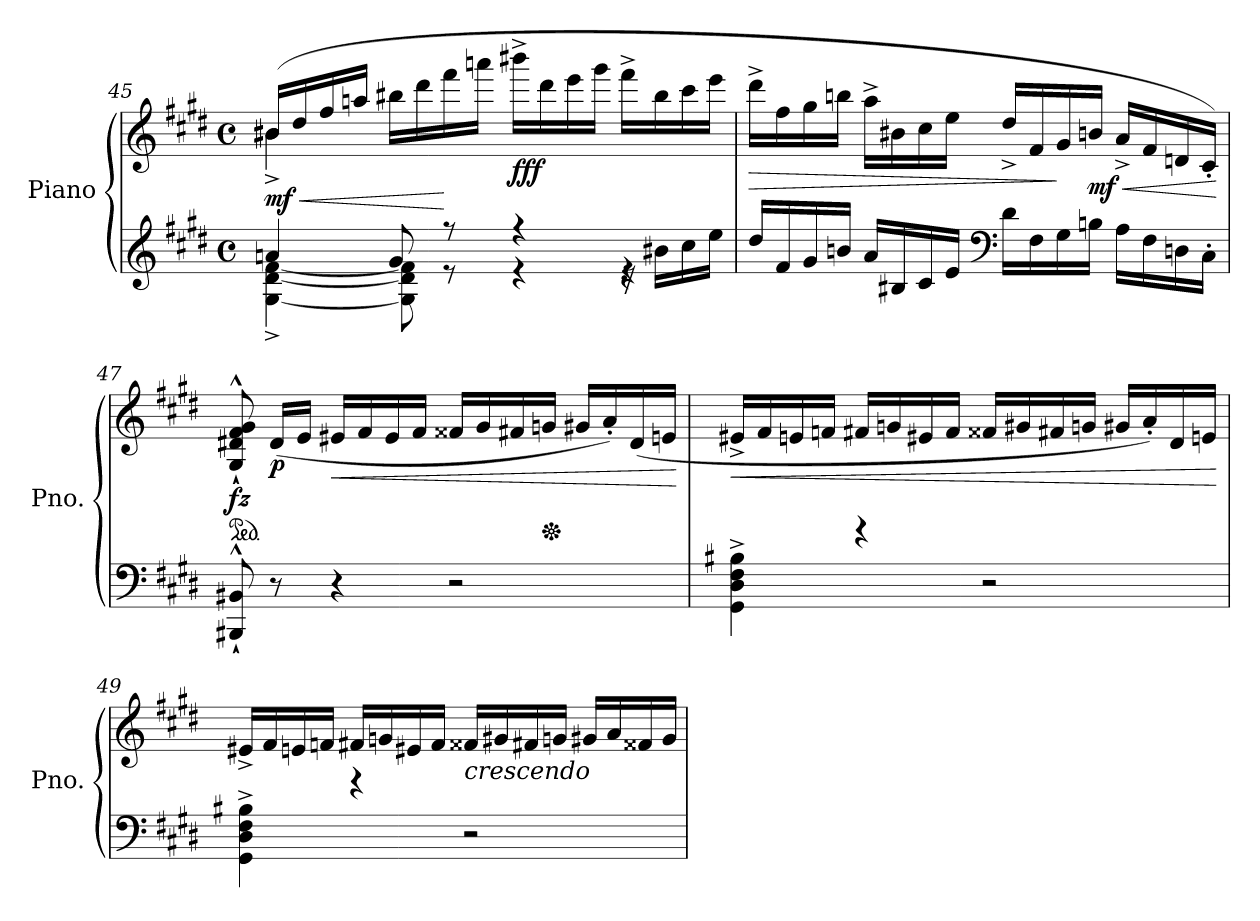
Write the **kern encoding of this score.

**kern	**kern	**dynam
*part1	*part1	*part1
*staff2	*staff1	*staff1/2
*I"Piano	*	*
*I'Pno.	*	*
*clefG2	*clefG2	*
*k[f#c#g#d#]	*k[f#c#g#d#]	*
*M4/4	*M4/4	*
*met(c)	*met(c)	*
*MM120	*MM120	*
=45	=45	=45
*^	*	*
!	!	!	!LO:HP:b
*	*	*^	*
!	!	!	!	!LO:DY:n=1:b
4an/	[4G#\^ [4d#\^ [4f#\^	(>16b#X/LL	4b#^\	< mf
*	*	*MM175	*	*
.	.	16dd#/	.	.
*	*	*MM180	*	*
.	.	16ff#/	.	.
*	*	*MM190	*	*
.	.	16aan/JJ	.	.
8g#/	8G#\] 8d#\] 8f#\]	16bb#X\LL	4ryy	.
.	.	16ddd#\	.	.
8re	8rff	16fff#\	.	[
.	.	16aaan\JJ	.	.
*	*	*MM130	*	*
!	!	!	!	!LO:DY:n=2:b
4re	4rff	16bbb#X^\LL	4bbb#^\yy	fff
*	*	*MM155	*	*
.	.	16ddd#\	.	.
*	*	*MM165	*	*
.	.	16eee\	.	.
*	*	*MM175	*	*
.	.	16ggg#\JJ	.	.
16re	4re	16fff#^\LL	4ryy	.
*	*	*MM180	*	*
16b#X\LL	.	16bb#\	.	.
*	*	*MM182	*	*
16cc#\	.	16ccc#\	.	.
16ee\JJ	.	16eee\JJ	.	.
*v	*v	*	*	*
*	*v	*v	*
!!LO:PB:g=z
=46	=46	=46
*	*MM190	*
!	!	!LO:HP:b
16dd#/LL	16ddd#^\LL	>
16f#/	16ff#\	.
16g#/	16gg#\	.
16bn/JJ	16bbn\JJ	.
16a/LL	16aa^\LL	.
16B#X/	16b#X\	.
16c#/	16cc#\	.
16e/JJ	16ee\JJ	.
*clefF4	*	*
*	*MM180	*
16d#\LL	16dd#^/LL	.
16F#\	16f#/	.
16G#\	16g#/	]
!	!	!LO:HP:b
!	!	!LO:DY:n=1:b
16Bn\JJ	16bn/JJ	< mf
16A\LL	16a^/LL	.
*	*MM165	*
16F#\	16f#/	.
*	*MM155	*
16Dn\	16dn/	.
*	*MM130	*
16C#'\JJ	16c#'/JJ)	.
.	.	[
=47	=47	=47
*	*ped	*
*	*MM100	*
!	!	!LO:DY:b
8BBB#X/`^^ 8BB#X/`^^	8G#/`^^ 8d#X/`^^ 8f#/`^^ 8g#/`^^	fz
*	*MM155	*
!	!	!LO:DY:b
8r	(<16d#/LL	p
*	*MM165	*
.	16e/JJ	.
*	*MM175	*
!	!	!LO:HP:b
4r	16e#X/LL	<
*	*MM182	*
.	16f#/	.
.	16e#/	.
*	*MM190	*
.	16f#/JJ	.
2r	16f##X/LL	.
.	16g#/	.
.	16f#X/	.
*	*Xped	*
.	16gn/JJ	.
.	16g#X/LL	.
.	16a'/)	.
.	(>16d#/	.
*	*MM155	*
.	16en/JJ	.
.	.	[
!!LO:LB:g=z
=48	=48	=48
*^	*	*
!	!	!	!LO:HP:b
!	!	!	!LO:DY:n=1:b=2
!	!	!	!LO:DY:n=2:b
4GG#\^ 4D#\^ 4F#\^ 4B#X\^	2B#^\yy	16e#X^/LL	< fz fp
*	*	*MM175	*
.	.	16f#/	.
*	*	*MM182	*
.	.	16en/	.
*	*	*MM190	*
.	.	16fn/JJ	.
4r	.	16f#X/LL	.
.	.	16gn/	.
.	.	16e#X/	.
.	.	16f#/JJ	.
2r	2ryy	16f##X/LL	.
.	.	16g#X/	.
.	.	16f#X/	.
.	.	16gn/JJ	.
.	.	16g#X/LL	.
.	.	16a'/)	.
.	.	16d#/	.
*	*	*MM155	*
.	.	16en/JJ	.
*v	*v	*	*
.	.	[
=49	=49	=49
*^	*	*
!	!	!	!LO:DY:b=2
!	!	!	!LO:DY:n=1:b
4GG#\^ 4D#\^ 4F#\^ 4B#X\^	2B#^\yy	16e#X^/LL	fz f
*	*	*MM175	*
.	.	16f#/	.
*	*	*MM182	*
.	.	16en/	.
.	.	16fn/JJ	.
*	*	*MM190	*
4r	.	16f#X/LL	.
.	.	16gn/	.
.	.	16e#X/	.
.	.	16f#/JJ	.
!	!	!LO:TX:b:i:t=crescendo	!
2r	2ryy	16f##X/LL	.
.	.	16g#X/	.
.	.	16f#X/	.
.	.	16gn/JJ	.
.	.	16g#X/LL	.
.	.	16a/	.
.	.	16f##X/	.
.	.	16g#/JJ	.
*v	*v	*	*
=	=	=
*-	*-	*-
